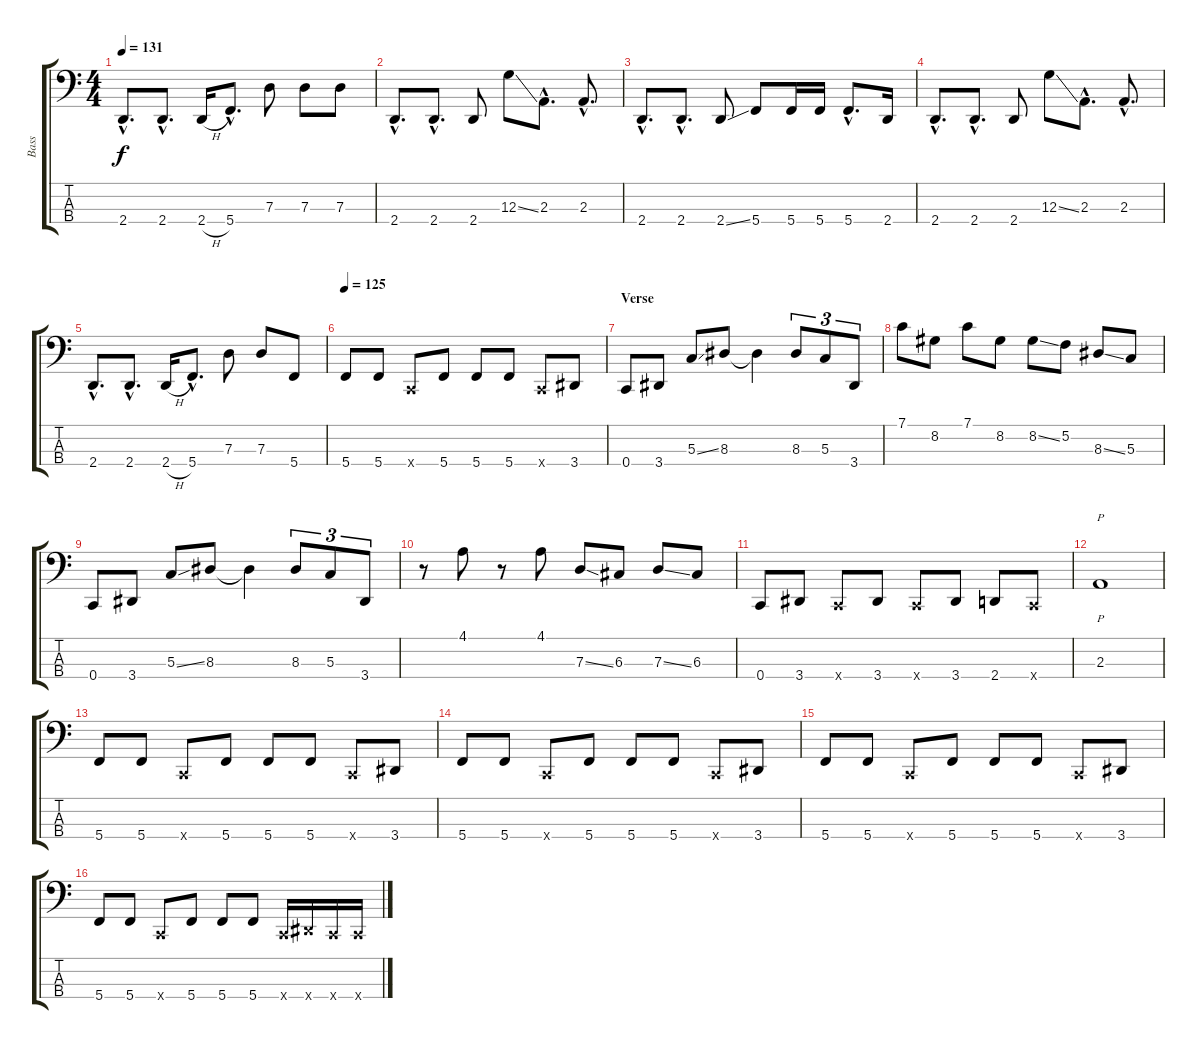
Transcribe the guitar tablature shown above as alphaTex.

\track ("Bass" "Bass") {instrument electricbassfinger}
\staff {score tabs}
\tuning (F2 C2 G1 C1) {hide}
\ts (4 4)
\tempo 131
\clef f4
\ks c
2.4{hac}.8{d dy f} 2.4{hac}.8{d} 2.4{h}.16 5.4{hac}.8{d} 7.3.8 7.3.8 7.3.8 |
2.4{hac}.8{d} 2.4{hac}.8{d} 2.4.8 12.3{ss}.8 2.3{hac}.8{d} 2.3{hac}.8{d} |
2.4{hac}.8{d} 2.4{hac}.8{d} 2.4{ss}.8 5.4.8 5.4.16 5.4.16 5.4{hac}.8{d} 2.4.16 |
2.4{hac}.8{d} 2.4{hac}.8{d} 2.4.8 12.3{ss}.8 2.3{hac}.8{d} 2.3{hac}.8{d} |
2.4{hac}.8{d} 2.4{hac}.8{d} 2.4{h}.16 5.4{hac}.8{d} 7.3.8 7.3.8 5.4.8 |
\tempo 125
5.4.8 5.4.8 0.4{x}.8 5.4.8 5.4.8 5.4.8 0.4{x}.8 3.4.8 |
\section ("" "Verse")
0.4.8 3.4.8 5.3{ss}.8 8.3.8 8.3{t}.4 8.3.8{tu (3 2)} 5.3.8{tu (3 2)} 3.4.8{tu (3 2)} |
7.1.8 8.2.8 7.1.8 8.2.8 8.2{ss}.8 5.2.8 8.3{ss}.8 5.3.8 |
0.4.8 3.4.8 5.3{ss}.8 8.3.8 8.3{t}.4 8.3.8{tu (3 2)} 5.3.8{tu (3 2)} 3.4.8{tu (3 2)} |
r.8 4.1.8 r.8 4.1.8 7.3{ss}.8 6.3.8 7.3{ss}.8 6.3.8 |
0.4.8{instrument slapbass1} 3.4.8 0.4{x}.8 3.4.8 0.4{x}.8 3.4.8 2.4.8 0.4{x}.8 |
2.3.1{p} |
5.4.8{instrument electricbassfinger} 5.4.8 0.4{x}.8 5.4.8 5.4.8 5.4.8 0.4{x}.8 3.4.8 |
5.4.8 5.4.8 0.4{x}.8 5.4.8 5.4.8 5.4.8 0.4{x}.8 3.4.8 |
5.4.8 5.4.8 0.4{x}.8 5.4.8 5.4.8 5.4.8 0.4{x}.8 3.4.8 |
5.4.8 5.4.8 0.4{x}.8 5.4.8 5.4.8 5.4.8 0.4{x}.16{instrument slapbass1} 3.4{x}.16 0.4{x}.16 0.4{x}.16
